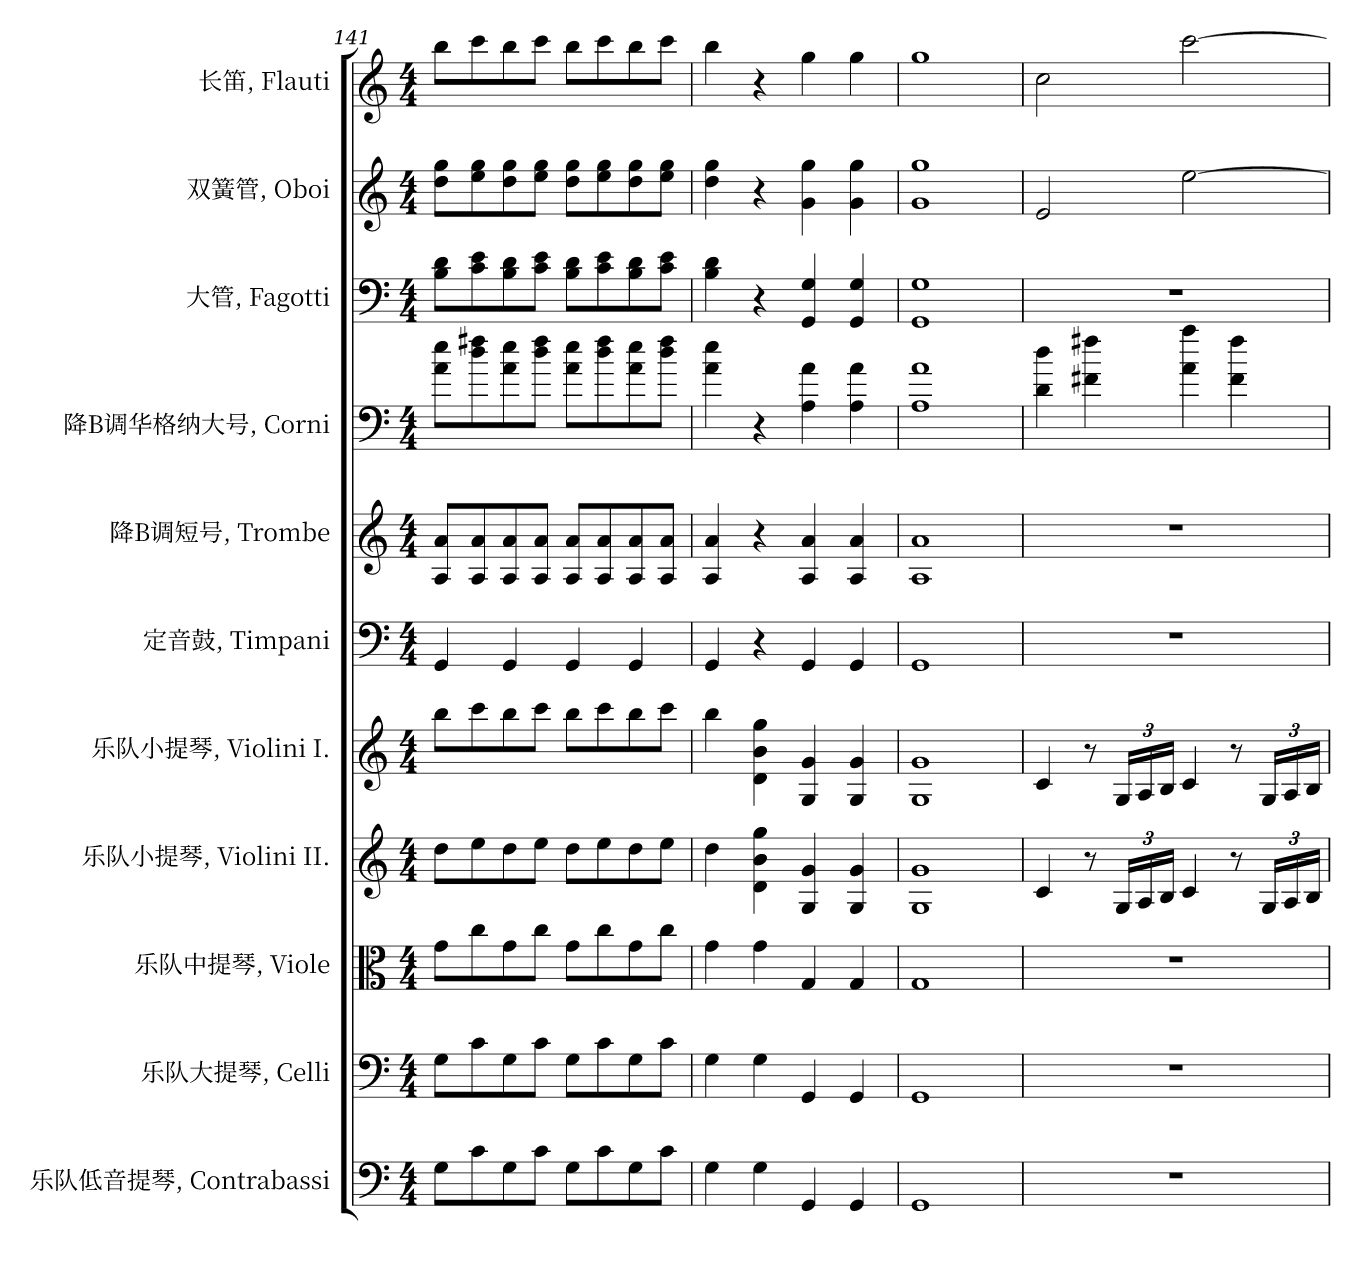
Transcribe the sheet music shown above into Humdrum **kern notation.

**kern	**kern	**kern	**kern	**kern	**kern	**kern	**kern	**kern	**kern	**kern
*part11	*part10	*part9	*part8	*part7	*part6	*part5	*part4	*part3	*part2	*part1
*staff11	*staff10	*staff9	*staff8	*staff7	*staff6	*staff5	*staff4	*staff3	*staff2	*staff1
*I"乐队低音提琴, Contrabassi	*I"乐队大提琴, Celli	*I"乐队中提琴, Viole	*I"乐队小提琴, Violini II.	*I"乐队小提琴, Violini I.	*I"定音鼓, Timpani	*I"降B调短号, Trombe	*I"降B调华格纳大号, Corni	*I"大管, Fagotti	*I"双簧管, Oboi	*I"长笛, Flauti
*I'Cbs.	*	*	*	*	*I'Timp.	*	*	*	*I'Ob.	*I'Fl.
*clefF4	*clefF4	*clefC3	*clefG2	*clefG2	*clefF4	*clefG2	*clefF4	*clefF4	*clefG2	*clefG2
*ITrd7c12	*	*	*	*	*	*ITrd1c2	*ITrd1c2	*	*	*
*k[]	*k[]	*k[]	*k[]	*k[]	*k[]	*k[b-e-]	*k[b-e-]	*k[]	*k[]	*k[]
*M4/4	*M4/4	*M4/4	*M4/4	*M4/4	*M4/4	*M4/4	*M4/4	*M4/4	*M4/4	*M4/4
=141	=141	=141	=141	=141	=141	=141	=141	=141	=141	=141
8GG\L	8G\L	8g\L	8dd\L	8bb\L	4GG/	8G/ 8g/L	8g\ 8dd\L	8B\ 8d\L	8dd\ 8gg\L	8bb\L
8C\	8c\	8cc\	8ee\	8ccc\	.	8G/ 8g/	8cc\ 8een\	8c\ 8e\	8ee\ 8gg\	8ccc\
8GG\	8G\	8g\	8dd\	8bb\	4GG/	8G/ 8g/	8g\ 8dd\	8B\ 8d\	8dd\ 8gg\	8bb\
8C\J	8c\J	8cc\J	8ee\J	8ccc\J	.	8G/ 8g/J	8cc\ 8ee\J	8c\ 8e\J	8ee\ 8gg\J	8ccc\J
8GG\L	8G\L	8g\L	8dd\L	8bb\L	4GG/	8G/ 8g/L	8g\ 8dd\L	8B\ 8d\L	8dd\ 8gg\L	8bb\L
8C\	8c\	8cc\	8ee\	8ccc\	.	8G/ 8g/	8cc\ 8ee\	8c\ 8e\	8ee\ 8gg\	8ccc\
8GG\	8G\	8g\	8dd\	8bb\	4GG/	8G/ 8g/	8g\ 8dd\	8B\ 8d\	8dd\ 8gg\	8bb\
8C\J	8c\J	8cc\J	8ee\J	8ccc\J	.	8G/ 8g/J	8cc\ 8ee\J	8c\ 8e\J	8ee\ 8gg\J	8ccc\J
!!LO:PB:g=z
=142	=142	=142	=142	=142	=142	=142	=142	=142	=142	=142
4GG\	4G\	4g\	4dd\	4bb\	4GG/	4G/ 4g/	4g\ 4dd\	4B\ 4d\	4dd\ 4gg\	4bb\
4GG\	4G\	4g\	4d\ 4b\ 4gg\	4d\ 4b\ 4gg\	4r	4r	4r	4r	4r	4r
4GGG/	4GG/	4G/	4G/ 4g/	4G/ 4g/	4GG/	4G/ 4g/	4G\ 4g\	4GG/ 4G/	4g\ 4gg\	4gg\
4GGG/	4GG/	4G/	4G/ 4g/	4G/ 4g/	4GG/	4G/ 4g/	4G\ 4g\	4GG/ 4G/	4g\ 4gg\	4gg\
=143	=143	=143	=143	=143	=143	=143	=143	=143	=143	=143
1GGG	1GG	1G	1G 1g	1G 1g	1GG	1G 1g	1G 1g	1GG 1G	1g 1gg	1gg
=144	=144	=144	=144	=144	=144	=144	=144	=144	=144	=144
1r	1r	1r	4c/	4c/	1r	1r	4c\ 4cc\	1r	2e/	2cc\
.	.	.	8r	8r	.	.	4en\ 4een\	.	.	.
*	*	*	*Xbrackettup	*Xbrackettup	*	*	*	*	*	*
.	.	.	24G/LL	24G/LL	.	.	.	.	.	.
.	.	.	24A/	24A/	.	.	.	.	.	.
.	.	.	24B/JJ	24B/JJ	.	.	.	.	.	.
.	.	.	4c/	4c/	.	.	4g\ 4gg\	.	[2ee\	[2ccc\
.	.	.	8r	8r	.	.	4e\ 4ee\	.	.	.
.	.	.	24G/LL	24G/LL	.	.	.	.	.	.
.	.	.	24A/	24A/	.	.	.	.	.	.
.	.	.	24B/JJ	24B/JJ	.	.	.	.	.	.
=	=	=	=	=	=	=	=	=	=	=
*-	*-	*-	*-	*-	*-	*-	*-	*-	*-	*-
